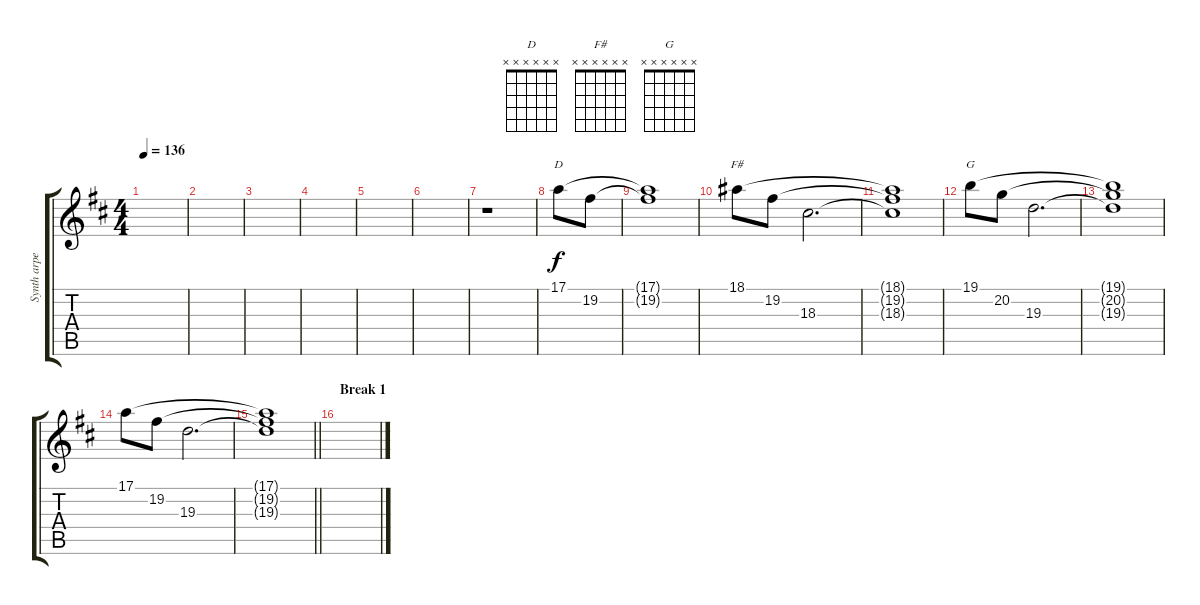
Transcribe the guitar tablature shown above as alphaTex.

\track ("Synth arpeggios" "Synth arpe") {instrument pad3polysynth}
\staff {score tabs}
\tuning (E4 B3 G3 D3 A2 E2) {hide}
\chord ("D" x x x x x x)
\chord ("F#" x x x x x x)
\chord ("G" x x x x x x)
\ts (4 4)
\tempo 136
\clef g2
\ks d
|
|
|
|
|
|
r.1 |
17.1.8{ch "D" volume 11} 19.2.8{volume 9} |
(17.1{t} 19.2{t}).1{volume 11} |
18.1.8{ch "F#" volume 11} 19.2.8{volume 9} 18.3.2{d volume 7} |
(18.1{t} 19.2{t} 18.3{t}).1{volume 11} |
19.1.8{ch "G" volume 11} 20.2.8{volume 9} 19.3.2{d volume 7} |
(19.1{t} 20.2{t} 19.3{t}).1{volume 11} |
17.1.8{volume 11} 19.2.8{volume 9} 19.3.2{d volume 7} |
\barLineRight lightlight
(17.1{t} 19.2{t} 19.3{t}).1 |
\section ("" "Break 1")
